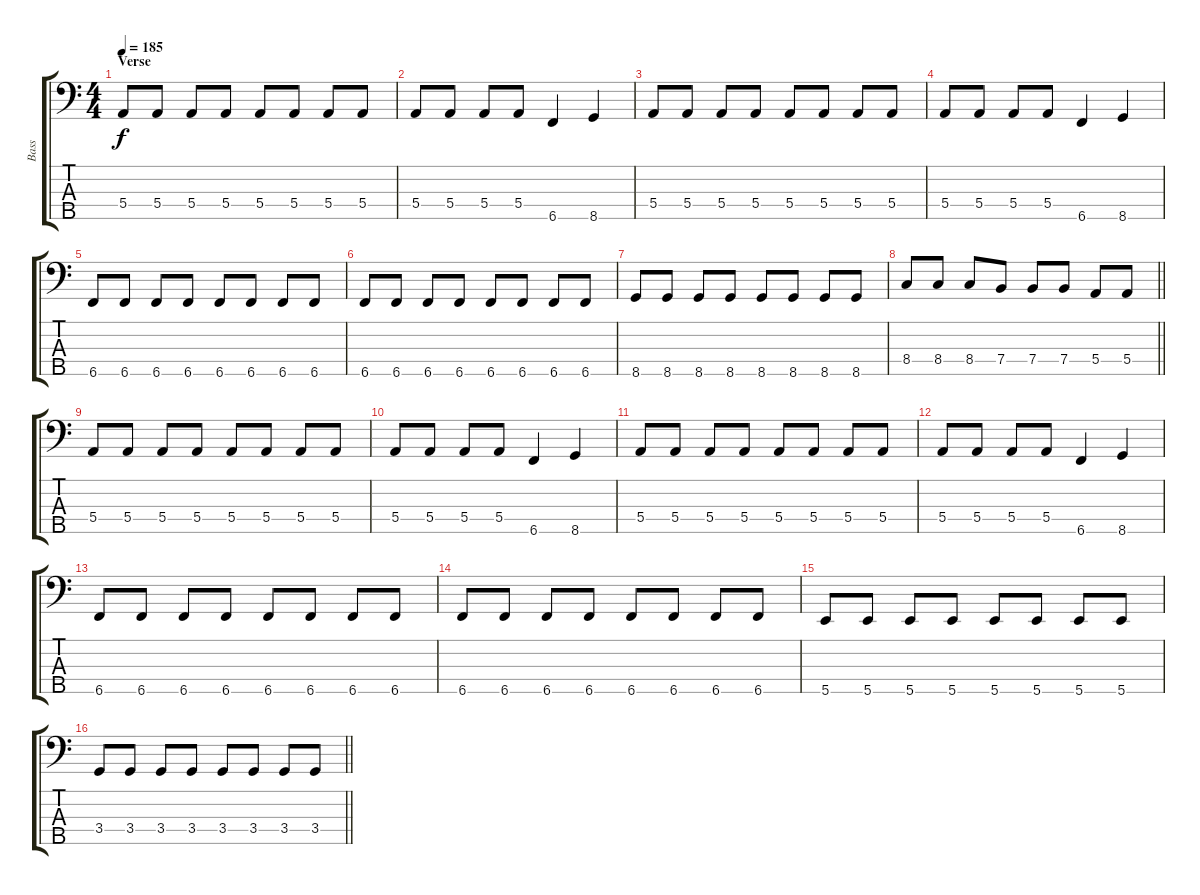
\track ("Bass" "Bass") {instrument electricbassfinger}
\staff {score tabs}
\tuning (G2 D2 A1 E1 B0) {hide}
\ts (4 4)
\section ("" "Verse")
\tempo 185
\clef f4
\ks c
5.4.8{dy f} 5.4.8 5.4.8 5.4.8 5.4.8 5.4.8 5.4.8 5.4.8 |
5.4.8 5.4.8 5.4.8 5.4.8 6.5.4 8.5.4 |
5.4.8 5.4.8 5.4.8 5.4.8 5.4.8 5.4.8 5.4.8 5.4.8 |
5.4.8 5.4.8 5.4.8 5.4.8 6.5.4 8.5.4 |
6.5.8 6.5.8 6.5.8 6.5.8 6.5.8 6.5.8 6.5.8 6.5.8 |
6.5.8 6.5.8 6.5.8 6.5.8 6.5.8 6.5.8 6.5.8 6.5.8 |
8.5.8 8.5.8 8.5.8 8.5.8 8.5.8 8.5.8 8.5.8 8.5.8 |
\barLineRight lightlight
8.4.8 8.4.8 8.4.8 7.4.8 7.4.8 7.4.8 5.4.8 5.4.8 |
\section ("" "")
5.4.8 5.4.8 5.4.8 5.4.8 5.4.8 5.4.8 5.4.8 5.4.8 |
5.4.8 5.4.8 5.4.8 5.4.8 6.5.4 8.5.4 |
5.4.8 5.4.8 5.4.8 5.4.8 5.4.8 5.4.8 5.4.8 5.4.8 |
5.4.8 5.4.8 5.4.8 5.4.8 6.5.4 8.5.4 |
6.5.8 6.5.8 6.5.8 6.5.8 6.5.8 6.5.8 6.5.8 6.5.8 |
6.5.8 6.5.8 6.5.8 6.5.8 6.5.8 6.5.8 6.5.8 6.5.8 |
5.5.8 5.5.8 5.5.8 5.5.8 5.5.8 5.5.8 5.5.8 5.5.8 |
\barLineRight lightlight
3.4.8 3.4.8 3.4.8 3.4.8 3.4.8 3.4.8 3.4.8 3.4.8
